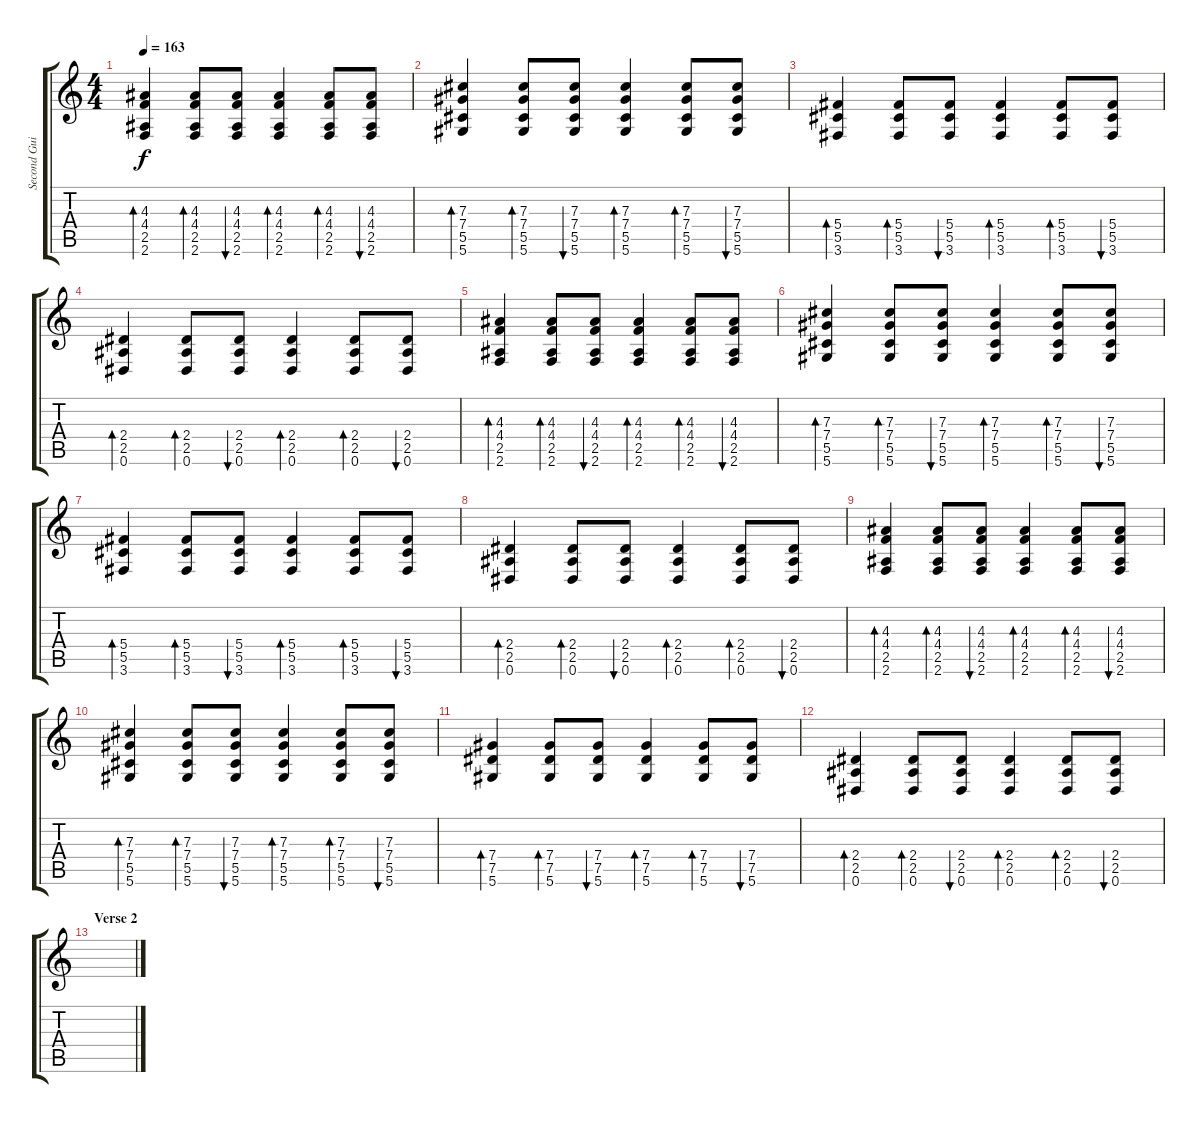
\track ("Second Guitar" "Second Gui") {instrument distortionguitar}
\staff {score tabs}
\tuning (Eb4 Bb3 Gb3 Db3 Ab2 Eb2) {hide}
\ts (4 4)
\tempo 163
\clef g2
\ks c
(4.3 4.4 2.5 2.6).4{bd 60 dy f} (4.3 4.4 2.5 2.6).8{bd 60} (4.3 4.4 2.5 2.6).8{bu 60} (4.3 4.4 2.5 2.6).4{bd 60} (4.3 4.4 2.5 2.6).8{bd 60} (4.3 4.4 2.5 2.6).8{bu 60} |
(7.3 7.4 5.5 5.6).4{bd 60} (7.3 7.4 5.5 5.6).8{bd 60} (7.3 7.4 5.5 5.6).8{bu 60} (7.3 7.4 5.5 5.6).4{bd 60} (7.3 7.4 5.5 5.6).8{bd 60} (7.3 7.4 5.5 5.6).8{bu 60} |
(5.4 5.5 3.6).4{bd 60} (5.4 5.5 3.6).8{bd 60} (5.4 5.5 3.6).8{bu 60} (5.4 5.5 3.6).4{bd 60} (5.4 5.5 3.6).8{bd 60} (5.4 5.5 3.6).8{bu 60} |
(2.4 2.5 0.6).4{bd 60} (2.4 2.5 0.6).8{bd 60} (2.4 2.5 0.6).8{bu 60} (2.4 2.5 0.6).4{bd 60} (2.4 2.5 0.6).8{bd 60} (2.4 2.5 0.6).8{bu 60} |
(4.3 4.4 2.5 2.6).4{bd 60} (4.3 4.4 2.5 2.6).8{bd 60} (4.3 4.4 2.5 2.6).8{bu 60} (4.3 4.4 2.5 2.6).4{bd 60} (4.3 4.4 2.5 2.6).8{bd 60} (4.3 4.4 2.5 2.6).8{bu 60} |
(7.3 7.4 5.5 5.6).4{bd 60} (7.3 7.4 5.5 5.6).8{bd 60} (7.3 7.4 5.5 5.6).8{bu 60} (7.3 7.4 5.5 5.6).4{bd 60} (7.3 7.4 5.5 5.6).8{bd 60} (7.3 7.4 5.5 5.6).8{bu 60} |
(5.4 5.5 3.6).4{bd 60} (5.4 5.5 3.6).8{bd 60} (5.4 5.5 3.6).8{bu 60} (5.4 5.5 3.6).4{bd 60} (5.4 5.5 3.6).8{bd 60} (5.4 5.5 3.6).8{bu 60} |
(2.4 2.5 0.6).4{bd 60} (2.4 2.5 0.6).8{bd 60} (2.4 2.5 0.6).8{bu 60} (2.4 2.5 0.6).4{bd 60} (2.4 2.5 0.6).8{bd 60} (2.4 2.5 0.6).8{bu 60} |
(4.3 4.4 2.5 2.6).4{bd 60} (4.3 4.4 2.5 2.6).8{bd 60} (4.3 4.4 2.5 2.6).8{bu 60} (4.3 4.4 2.5 2.6).4{bd 60} (4.3 4.4 2.5 2.6).8{bd 60} (4.3 4.4 2.5 2.6).8{bu 60} |
(7.3 7.4 5.5 5.6).4{bd 60} (7.3 7.4 5.5 5.6).8{bd 60} (7.3 7.4 5.5 5.6).8{bu 60} (7.3 7.4 5.5 5.6).4{bd 60} (7.3 7.4 5.5 5.6).8{bd 60} (7.3 7.4 5.5 5.6).8{bu 60} |
(7.4 7.5 5.6).4{bd 60} (7.4 7.5 5.6).8{bd 60} (7.4 7.5 5.6).8{bu 60} (7.4 7.5 5.6).4{bd 60} (7.4 7.5 5.6).8{bd 60} (7.4 7.5 5.6).8{bu 60} |
(2.4 2.5 0.6).4{bd 60} (2.4 2.5 0.6).8{bd 60} (2.4 2.5 0.6).8{bu 60} (2.4 2.5 0.6).4{bd 60} (2.4 2.5 0.6).8{bd 60} (2.4 2.5 0.6).8{bu 60} |
\section ("" "Verse 2")
